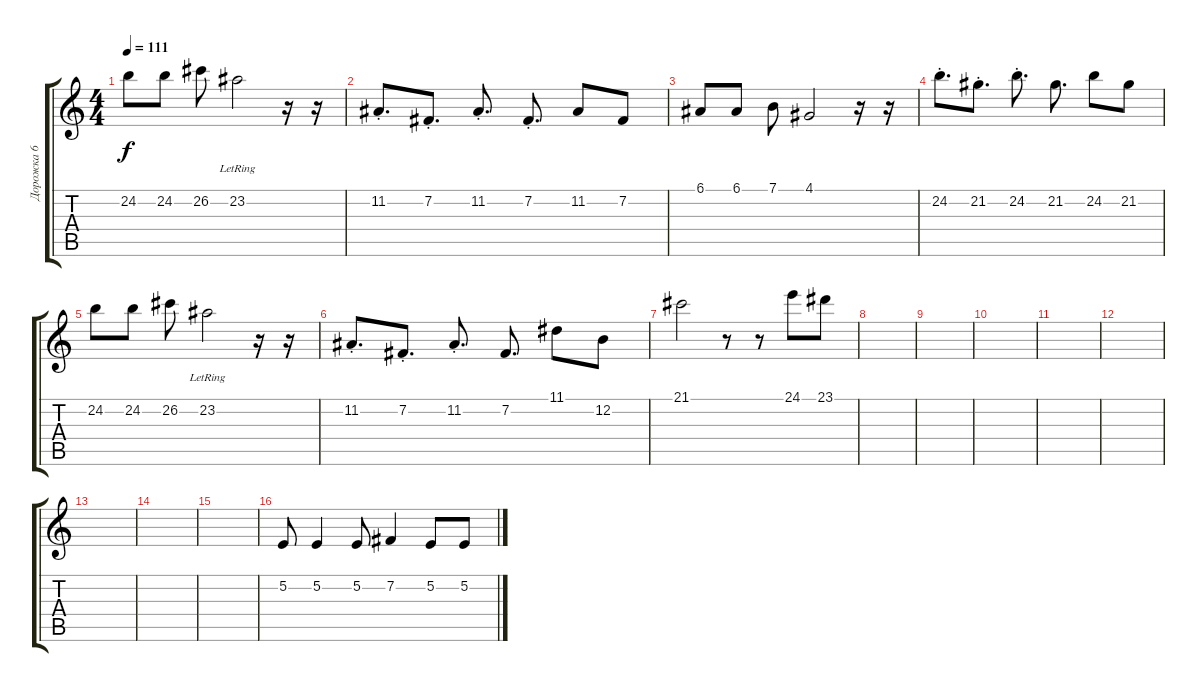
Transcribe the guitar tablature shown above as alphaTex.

\track ("Дорожка 6" "Дорожка 6") {instrument lead3calliope}
\staff {score tabs}
\tuning (E4 B3 G3 D3 A2 E2) {hide}
\ts (4 4)
\tempo 111
\clef g2
\ks c
24.2.8{dy f} 24.2.8 26.2.8 23.2{lr}.2 r.16 r.16 |
11.2{st}.8{d} 7.2{st}.8{d} 11.2{st}.8{d} 7.2{st}.8{d} 11.2.8 7.2.8 |
6.1.8 6.1.8 7.1.8 4.1.2 r.16 r.16 |
24.2{st}.8{d} 21.2{st}.8{d} 24.2{st}.8{d} 21.2.8{d} 24.2.8 21.2.8 |
24.2.8 24.2.8 26.2.8 23.2{lr}.2 r.16 r.16 |
11.2{st}.8{d} 7.2{st}.8{d} 11.2{st}.8{d} 7.2.8{d} 11.1.8 12.2.8 |
21.1.2 r.8 r.8 24.1.8 23.1.8 |
|
|
|
|
|
|
|
|
5.2.8 5.2.4 5.2.8 7.2.4 5.2.8 5.2.8
